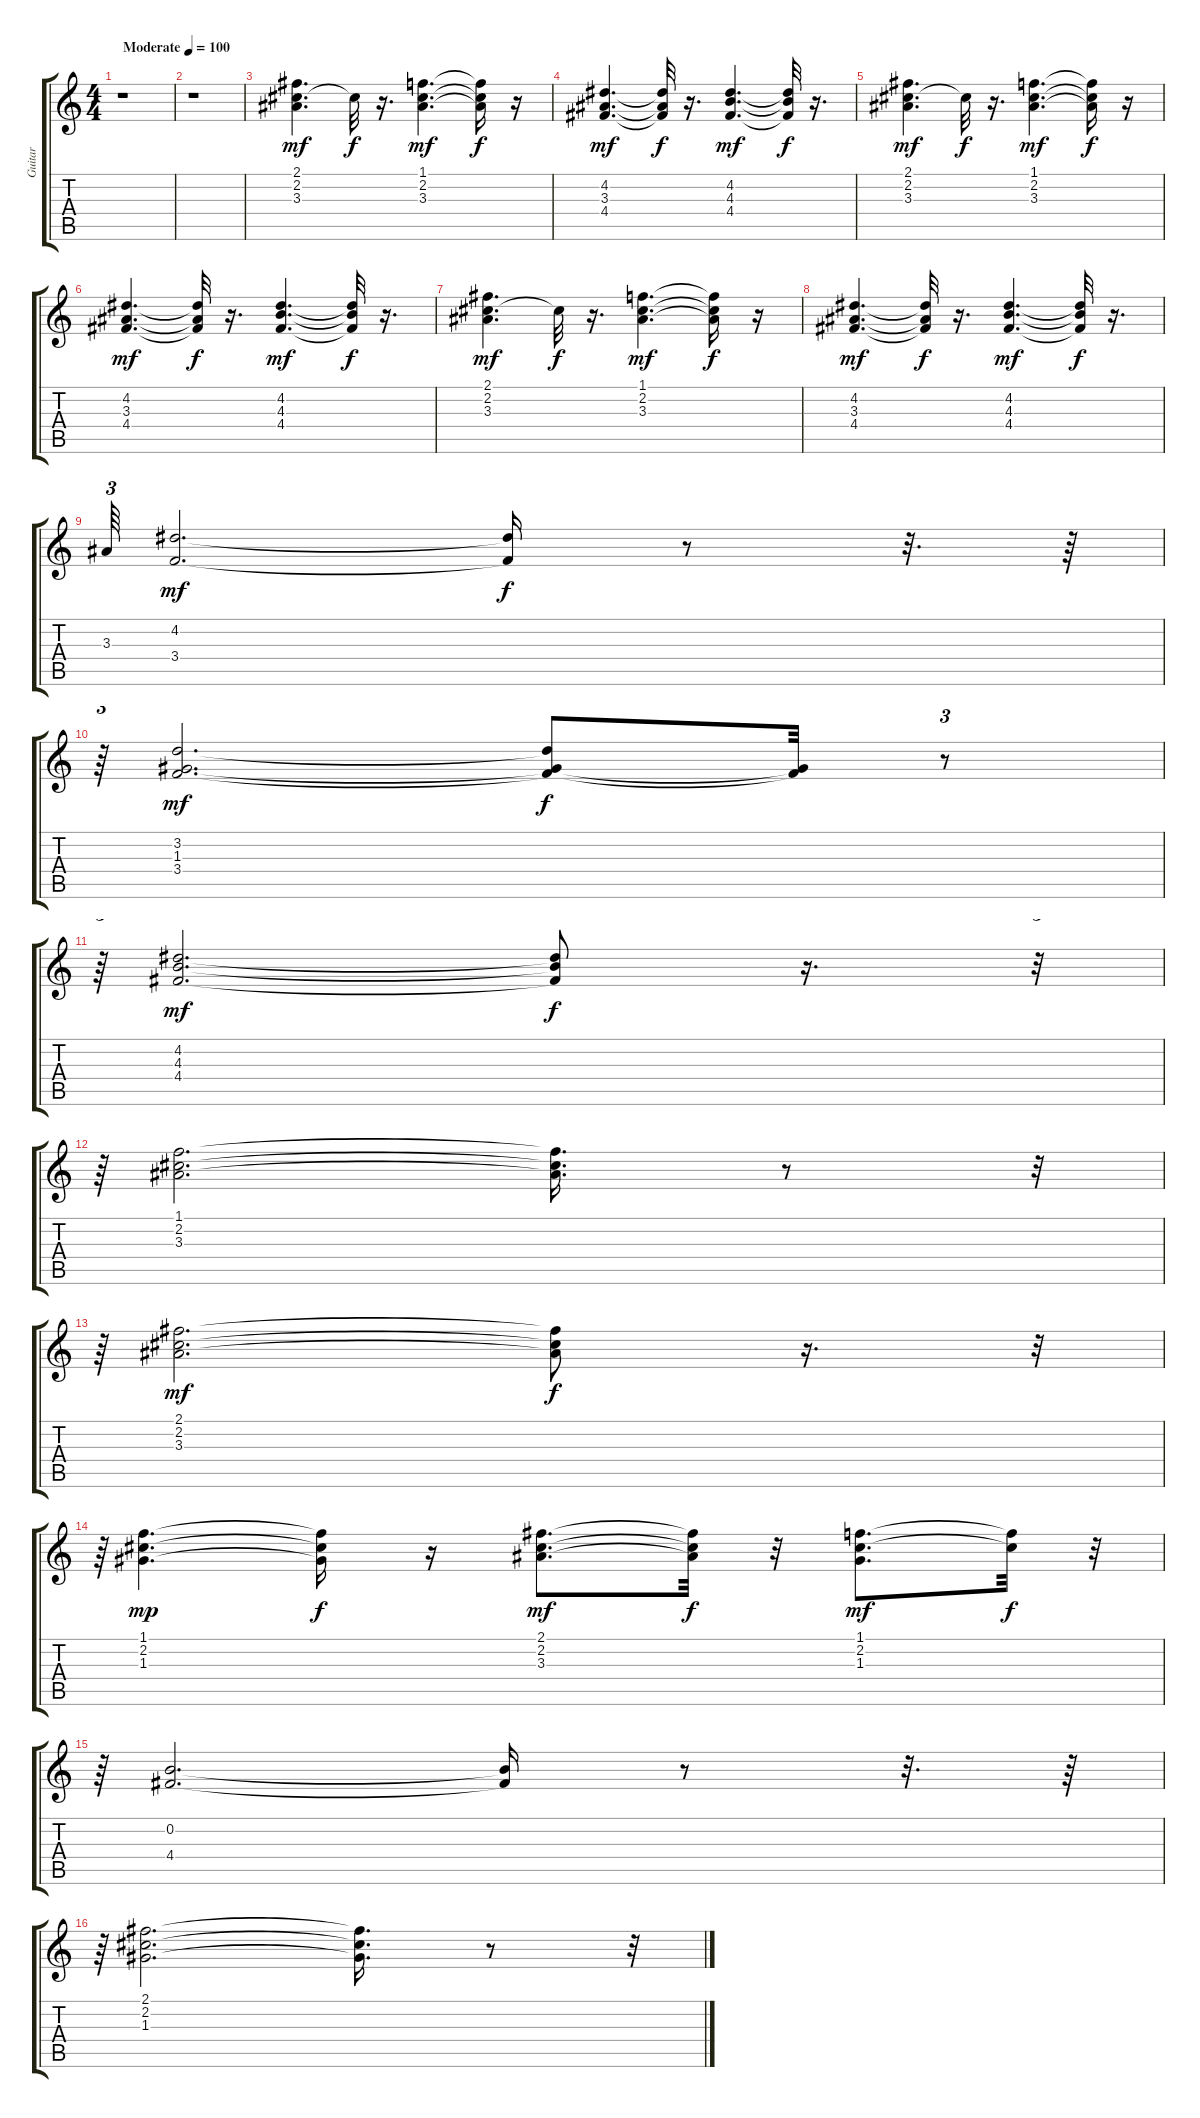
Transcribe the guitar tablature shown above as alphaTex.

\track ("Guitar" "Guitar") {instrument electricguitarmuted}
\staff {score tabs}
\tuning (E4 B3 G3 D3 A2 E2) {hide}
\ts (4 4)
\tempo (100 "Moderate")
\clef g2
\ks c
r.1{dy mf instrument electricguitarmuted} |
r.1 |
(2.1 2.2 3.3).4{d} 2.2{t}.32{dy f} r.16{d} (1.1 2.2 3.3).4{d dy mf} (1.1{t} 2.2{t} 3.3{t}).16{dy f} r.16 |
(4.2 3.3 4.4).4{d dy mf} (4.2{t} 3.3{t} 4.4{t}).32{dy f} r.16{d} (4.2 4.3 4.4).4{d dy mf} (4.2{t} 4.3{t} 4.4{t}).32{dy f} r.16{d} |
(2.1 2.2 3.3).4{d dy mf} 2.2{t}.32{dy f} r.16{d} (1.1 2.2 3.3).4{d dy mf} (1.1{t} 2.2{t} 3.3{t}).16{dy f} r.16 |
(4.2 3.3 4.4).4{d dy mf} (4.2{t} 3.3{t} 4.4{t}).32{dy f} r.16{d} (4.2 4.3 4.4).4{d dy mf} (4.2{t} 4.3{t} 4.4{t}).32{dy f} r.16{d} |
(2.1 2.2 3.3).4{d dy mf} 2.2{t}.32{dy f} r.16{d} (1.1 2.2 3.3).4{d dy mf} (1.1{t} 2.2{t} 3.3{t}).16{dy f} r.16 |
(4.2 3.3 4.4).4{d dy mf} (4.2{t} 3.3{t} 4.4{t}).32{dy f} r.16{d} (4.2 4.3 4.4).4{d dy mf} (4.2{t} 4.3{t} 4.4{t}).32{dy f} r.16{d} |
3.3.64{tu (3 2)} (4.2 3.4).2{d dy mf} (4.2{t} 3.4{t}).16{dy f} r.8 r.32{d} r.64 |
r.64{tu (3 2)} (3.2 1.3 3.4).2{d dy mf} (3.2{t} 1.3{t} 3.4{t}).8{dy f} (1.3{t} 3.4{t}).32 r.8{tu (3 2)} |
r.64{tu (3 2)} (4.2 4.3 4.4).2{d dy mf} (4.2{t} 4.3{t} 4.4{t}).8{dy f} r.16{d} r.32{tu (3 2)} |
r.64{tu (3 2)} (1.1 2.2 3.3).2{d} (1.1{t} 2.2{t} 3.3{t}).16{d} r.8 r.32{tu (3 2)} |
r.64{tu (3 2)} (2.1 2.2 3.3).2{d dy mf} (2.1{t} 2.2{t} 3.3{t}).8{dy f} r.16{d} r.32{tu (3 2)} |
r.64{tu (3 2)} (1.1 2.2 1.3).4{d dy mp} (1.1{t} 2.2{t} 1.3{t}).16{dy f} r.16 (2.1 2.2 3.3).8{d dy mf} (2.1{t} 2.2{t} 3.3{t}).32{dy f} r.32 (1.1 2.2 1.3).8{d dy mf} (1.1{t} 2.2{t}).32{dy f} r.32{tu (3 2)} |
r.64{tu (3 2)} (0.2 4.4).2{d} (0.2{t} 4.4{t}).16 r.8 r.32{d} r.64 |
r.64{tu (3 2)} (2.1 2.2 1.3).2{d} (2.1{t} 2.2{t} 1.3{t}).16{d} r.8 r.32{tu (3 2)}
